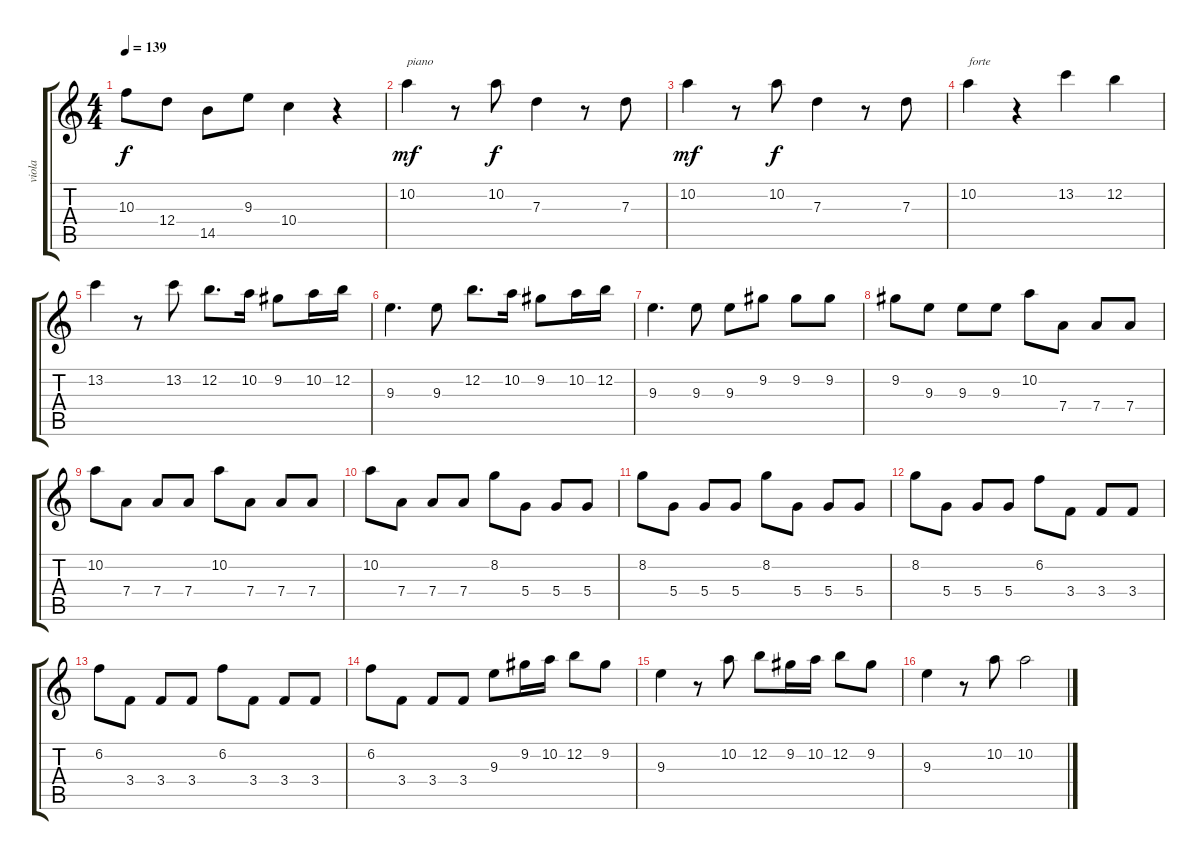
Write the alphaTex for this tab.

\track ("viola" "viola") {instrument distortionguitar}
\staff {score tabs}
\tuning (E4 B3 G3 D3 A2 E2) {hide}
\ts (4 4)
\tempo 139
\clef g2
\ks aminor
10.3.8{dy f} 12.4.8 14.5.8 9.3.8 10.4.4 r.4 |
10.2.4{txt "piano" dy mf} r.8 10.2.8{dy f} 7.3.4 r.8 7.3.8 |
10.2.4{dy mf} r.8 10.2.8{dy f} 7.3.4 r.8 7.3.8 |
10.2.4{txt "forte"} r.4 13.2.4 12.2.4 |
13.2.4 r.8 13.2.8 12.2.8{d} 10.2.16 9.2.8 10.2.16 12.2.16 |
9.3.4{d} 9.3.8 12.2.8{d} 10.2.16 9.2.8 10.2.16 12.2.16 |
9.3.4{d} 9.3.8 9.3.8 9.2.8 9.2.8 9.2.8 |
9.2.8 9.3.8 9.3.8 9.3.8 10.2.8 7.4.8 7.4.8 7.4.8 |
10.2.8 7.4.8 7.4.8 7.4.8 10.2.8 7.4.8 7.4.8 7.4.8 |
10.2.8 7.4.8 7.4.8 7.4.8 8.2.8 5.4.8 5.4.8 5.4.8 |
8.2.8 5.4.8 5.4.8 5.4.8 8.2.8 5.4.8 5.4.8 5.4.8 |
8.2.8 5.4.8 5.4.8 5.4.8 6.2.8 3.4.8 3.4.8 3.4.8 |
6.2.8 3.4.8 3.4.8 3.4.8 6.2.8 3.4.8 3.4.8 3.4.8 |
6.2.8 3.4.8 3.4.8 3.4.8 9.3.8 9.2.16 10.2.16 12.2.8 9.2.8 |
9.3.4 r.8 10.2.8 12.2.8 9.2.16 10.2.16 12.2.8 9.2.8 |
9.3.4 r.8 10.2.8 10.2.2
